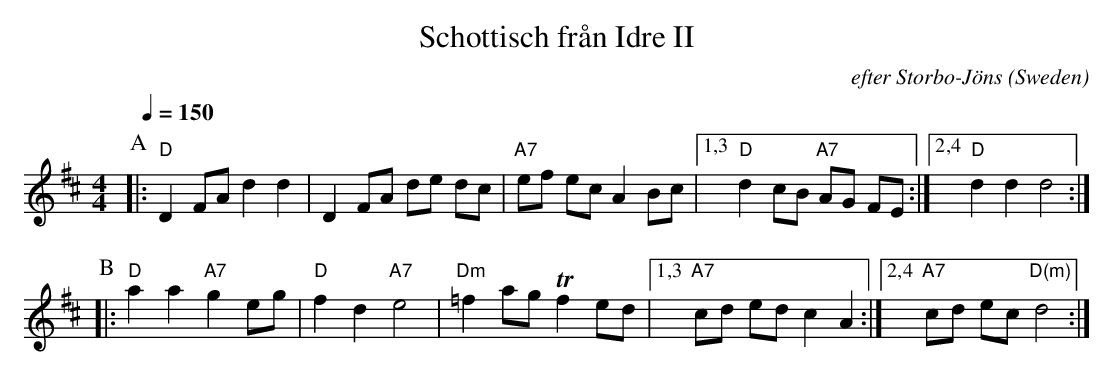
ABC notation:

X:1
T:Schottisch fr\aan Idre II
C:efter Storbo-J\"ons
O:Sweden
M:4/4
L:1/8
Q:1/4=150
K: D
P:A
|: "D"D2 FA d2 d2 | D2 FA de dc | "A7"ef ec A2 Bc |1,3 "D"d2 cB "A7"AG FE :|2,4 "D"d2 d2 d4 :|
P:B
|: "D"a2 a2 "A7"g2 eg | "D"f2 d2 "A7"e4 | "Dm"=f2 ag Tf2 ed |1,3 "A7"cd ed c2 A2 :|2,4 "A7"cd ec "D(m)"d4 :|
